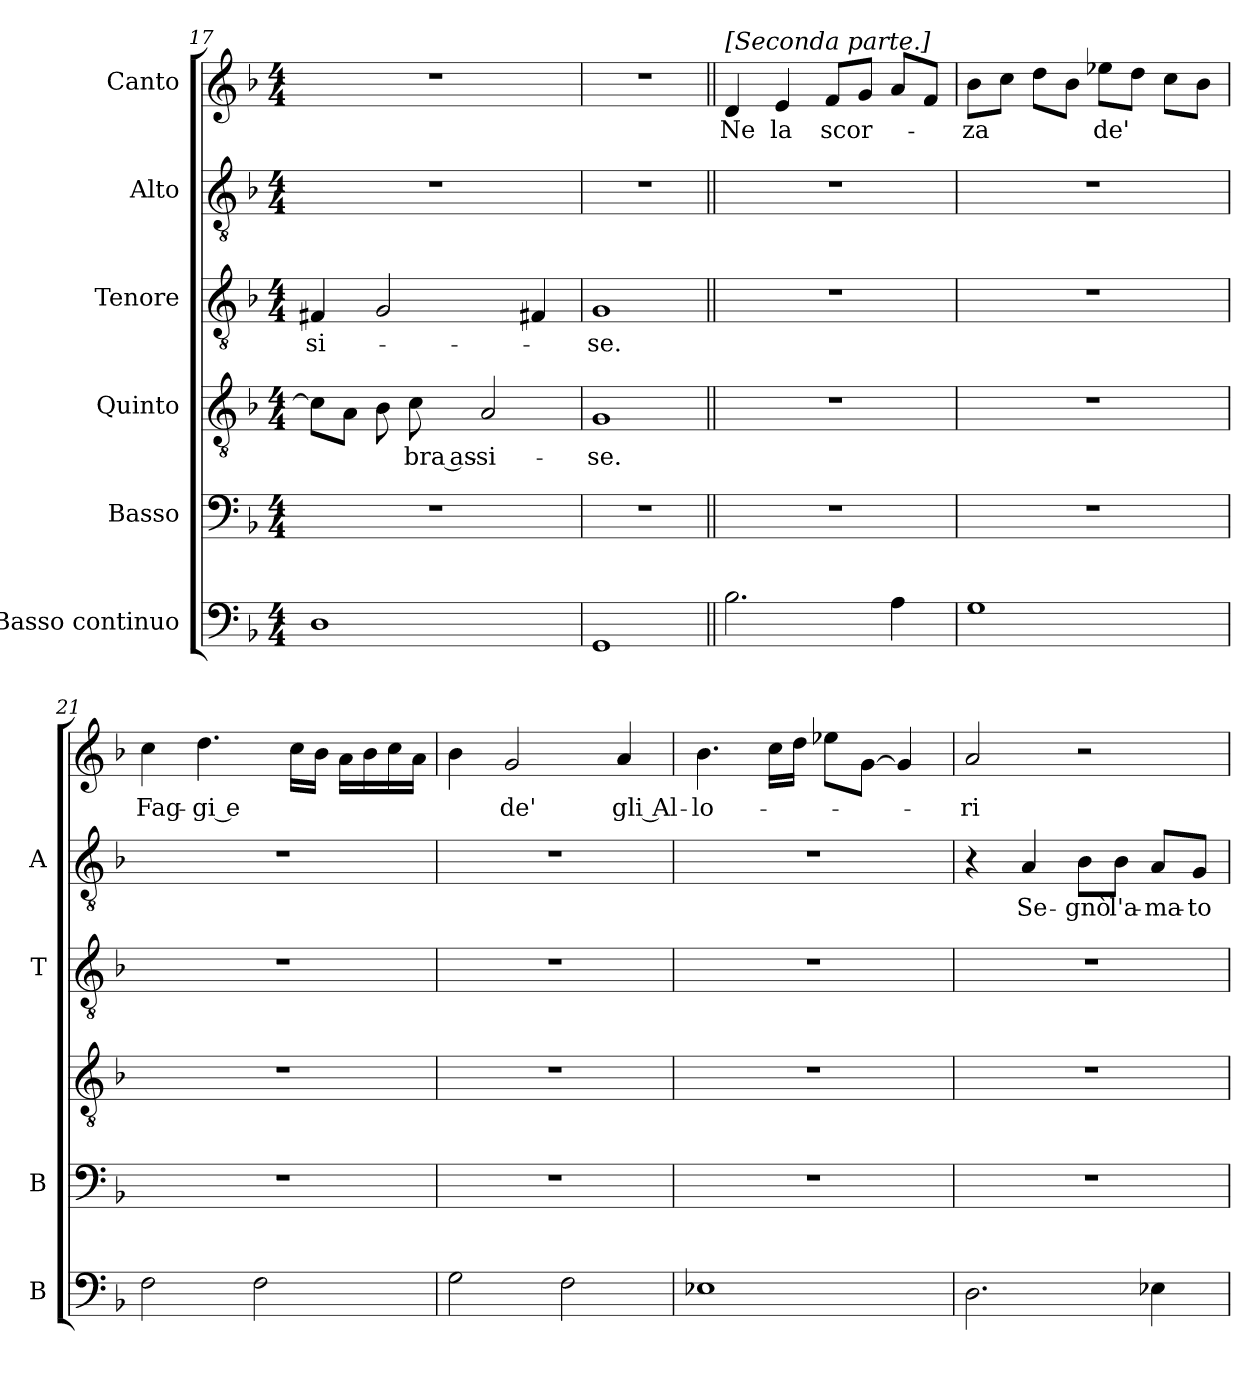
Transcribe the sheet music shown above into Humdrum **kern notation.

**kern	**kern	**kern	**text	**kern	**text	**kern	**text	**kern	**text
*part6	*part5	*part4	*part4	*part3	*part3	*part2	*part2	*part1	*part1
*staff6	*staff5	*staff4	*staff4	*staff3	*staff3	*staff2	*staff2	*staff1	*staff1
*I"Basso continuo	*I"Basso	*I"Quinto	*	*I"Tenore	*	*I"Alto	*	*I"Canto	*
*I'B	*I'B	*	*	*I'T	*	*I'A	*	*	*
*clefF4	*clefF4	*clefGv2	*	*clefGv2	*	*clefGv2	*	*clefG2	*
*k[b-]	*k[b-]	*k[b-]	*	*k[b-]	*	*k[b-]	*	*k[b-]	*
*F:	*F:	*F:	*	*F:	*	*F:	*	*F:	*
*M4/4	*M4/4	*M4/4	*	*M4/4	*	*M4/4	*	*M4/4	*
=17	=17	=17	=17	=17	=17	=17	=17	=17	=17
1D	1r	8cL]	.	4F#X	-si-	1r	.	1r	.
.	.	8AJ	.	.	.	.	.	.	.
.	.	8B-	.	2G	.	.	.	.	.
.	.	8c	-bra as-	.	.	.	.	.	.
.	.	2A	-si-	.	.	.	.	.	.
.	.	.	.	4F#X	.	.	.	.	.
=18	=18	=18	=18	=18	=18	=18	=18	=18	=18
1GG	1r	1G	-se.	1G	-se.	1r	.	1r	.
=19||	=19||	=19||	=19||	=19||	=19||	=19||	=19||	=19||	=19||
!	!	!	!	!	!	!	!	!LO:TX:a:t=[Seconda parte.]	!
2.B-	1r	1r	.	1r	.	1r	.	4d	Ne
.	.	.	.	.	.	.	.	4e	la
.	.	.	.	.	.	.	.	8fL	scor-
.	.	.	.	.	.	.	.	8gJ	.
4A	.	.	.	.	.	.	.	8aL	.
.	.	.	.	.	.	.	.	8fJ	.
=20	=20	=20	=20	=20	=20	=20	=20	=20	=20
1G	1r	1r	.	1r	.	1r	.	8b-L	-za
.	.	.	.	.	.	.	.	8ccJ	.
.	.	.	.	.	.	.	.	8ddL	.
.	.	.	.	.	.	.	.	8b-J	.
.	.	.	.	.	.	.	.	8ee-XL	de'
.	.	.	.	.	.	.	.	8ddJ	.
.	.	.	.	.	.	.	.	8ccL	.
.	.	.	.	.	.	.	.	8b-J	.
=21	=21	=21	=21	=21	=21	=21	=21	=21	=21
2F	1r	1r	.	1r	.	1r	.	4cc	Fag-
.	.	.	.	.	.	.	.	4.dd	-gi e
2F	.	.	.	.	.	.	.	.	.
.	.	.	.	.	.	.	.	16ccLL	.
.	.	.	.	.	.	.	.	16b-JJ	.
.	.	.	.	.	.	.	.	16aLL	.
.	.	.	.	.	.	.	.	16b-	.
.	.	.	.	.	.	.	.	16cc	.
.	.	.	.	.	.	.	.	16aJJ	.
=22	=22	=22	=22	=22	=22	=22	=22	=22	=22
2G	1r	1r	.	1r	.	1r	.	4b-	.
.	.	.	.	.	.	.	.	2g	de'
2F	.	.	.	.	.	.	.	.	.
.	.	.	.	.	.	.	.	4a	gli Al-
=23	=23	=23	=23	=23	=23	=23	=23	=23	=23
1E-X	1r	1r	.	1r	.	1r	.	4.b-	-lo-
.	.	.	.	.	.	.	.	16ccLL	.
.	.	.	.	.	.	.	.	16ddJJ	.
.	.	.	.	.	.	.	.	8ee-XL	.
.	.	.	.	.	.	.	.	[8gJ	.
.	.	.	.	.	.	.	.	4g]	.
=24	=24	=24	=24	=24	=24	=24	=24	=24	=24
2.D	1r	1r	.	1r	.	4r	.	2a	-ri
.	.	.	.	.	.	4A	Se-	.	.
.	.	.	.	.	.	8B-\L	-gnò	2r	.
.	.	.	.	.	.	8B-\J	l'a-	.	.
4E-X	.	.	.	.	.	8A/L	-ma-	.	.
.	.	.	.	.	.	8G/J	-to	.	.
=	=	=	=	=	=	=	=	=	=
*-	*-	*-	*-	*-	*-	*-	*-	*-	*-
